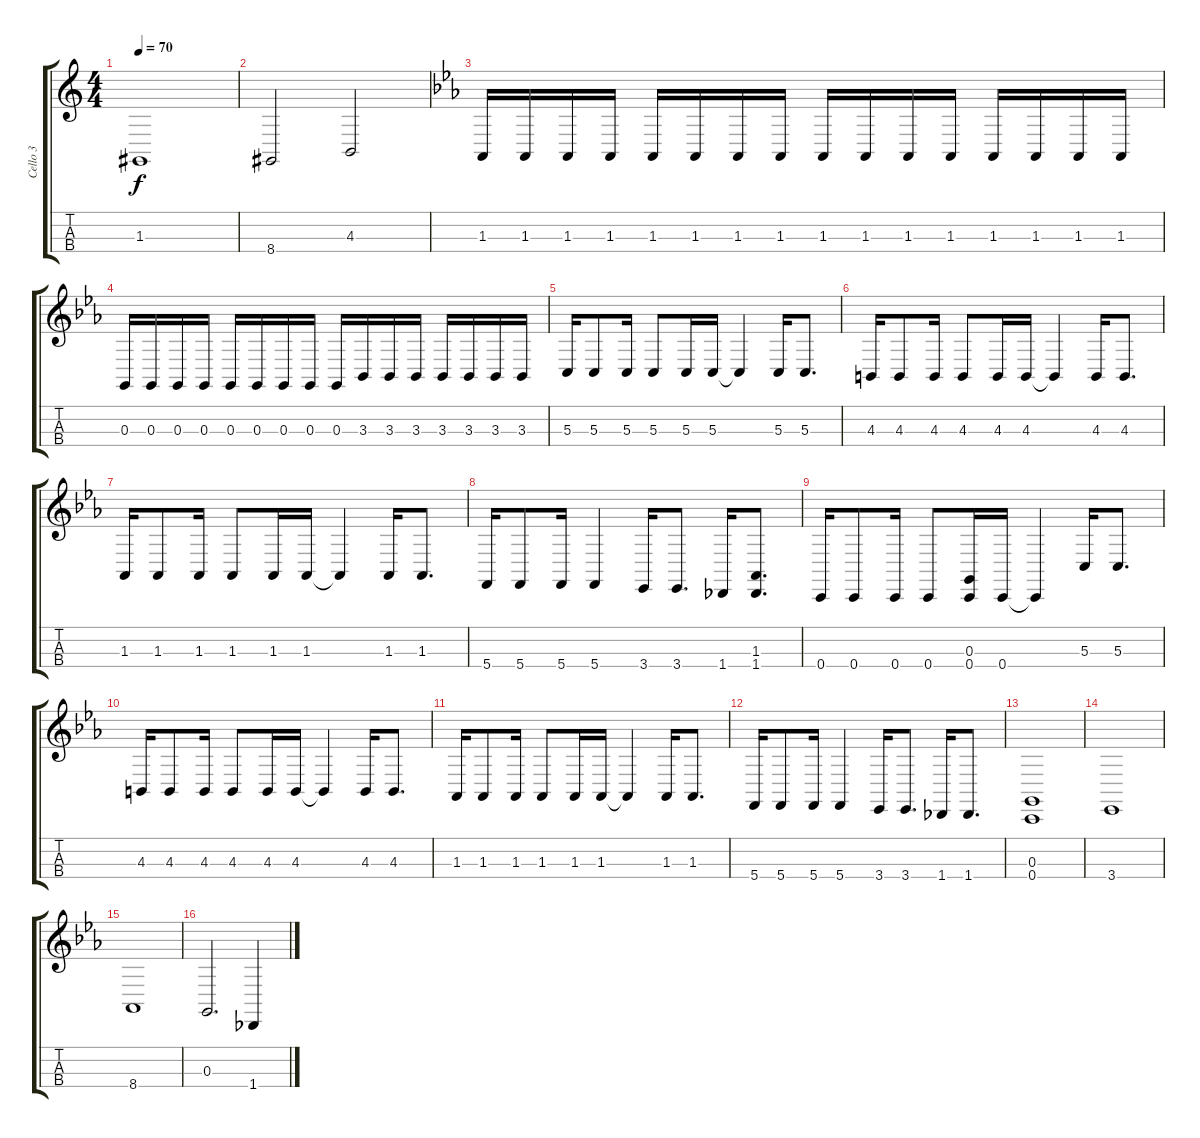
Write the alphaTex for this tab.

\track ("Cello 3" "Cello 3") {instrument cello}
\staff {score tabs}
\tuning (A3 D3 G2 C2) {hide}
\ts (4 4)
\tempo 70
\clef g2
\ks c
1.3.1{dy f} |
8.4.2 4.3.2 |
\ks eb
1.3.16 1.3.16 1.3.16 1.3.16 1.3.16 1.3.16 1.3.16 1.3.16 1.3.16 1.3.16 1.3.16 1.3.16 1.3.16 1.3.16 1.3.16 1.3.16 |
0.3.16 0.3.16 0.3.16 0.3.16 0.3.16 0.3.16 0.3.16 0.3.16 0.3.16 3.3.16 3.3.16 3.3.16 3.3.16 3.3.16 3.3.16 3.3.16 |
5.3.16 5.3.8 5.3.16 5.3.8 5.3.16 5.3.16 5.3{t}.4 5.3.16 5.3.8{d} |
4.3.16 4.3.8 4.3.16 4.3.8 4.3.16 4.3.16 4.3{t}.4 4.3.16 4.3.8{d} |
1.3.16 1.3.8 1.3.16 1.3.8 1.3.16 1.3.16 1.3{t}.4 1.3.16 1.3.8{d} |
5.4.16 5.4.8 5.4.16 5.4.4 3.4.16 3.4.8{d} 1.4.16 (1.3 1.4).8{d} |
0.4.16 0.4.8 0.4.16 0.4.8 (0.3 0.4).16 0.4.16 0.4{t}.4 5.3.16 5.3.8{d} |
4.3.16 4.3.8 4.3.16 4.3.8 4.3.16 4.3.16 4.3{t}.4 4.3.16 4.3.8{d} |
1.3.16 1.3.8 1.3.16 1.3.8 1.3.16 1.3.16 1.3{t}.4 1.3.16 1.3.8{d} |
5.4.16 5.4.8 5.4.16 5.4.4 3.4.16 3.4.8{d} 1.4.16 1.4.8{d} |
(0.3 0.4).1 |
3.4.1 |
8.4.1 |
0.3.2{d} 1.4.4
